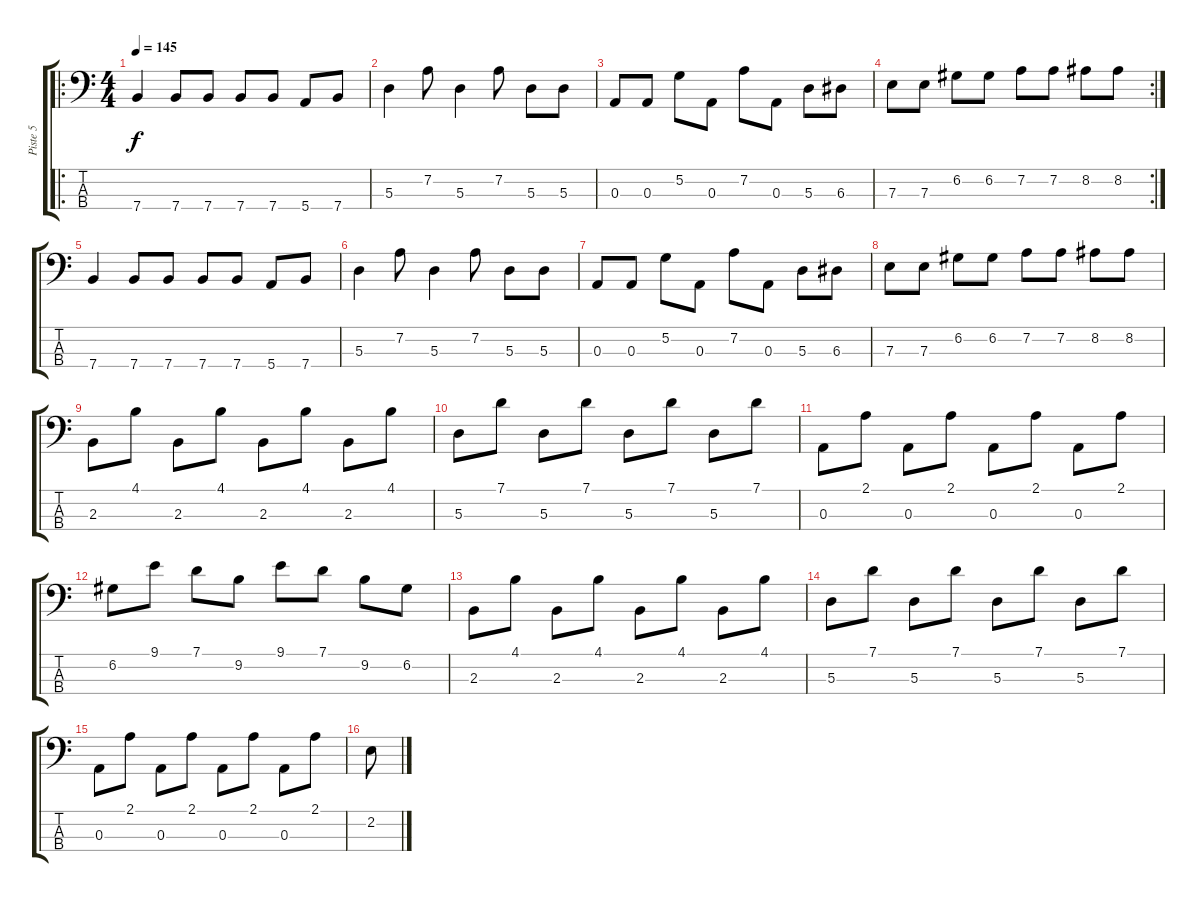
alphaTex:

\track ("Piste 5" "Piste 5") {instrument electricbassfinger}
\staff {score tabs}
\tuning (G2 D2 A1 E1) {hide}
\ro
\ts (4 4)
\tempo 145
\clef f4
\ks c
7.4.4{dy f} 7.4.8 7.4.8 7.4.8 7.4.8 5.4.8 7.4.8 |
5.3.4 7.2.8 5.3.4 7.2.8 5.3.8 5.3.8 |
0.3.8 0.3.8 5.2.8 0.3.8 7.2.8 0.3.8 5.3.8 6.3.8 |
\rc 2
7.3.8 7.3.8 6.2.8 6.2.8 7.2.8 7.2.8 8.2.8 8.2.8 |
7.4.4 7.4.8 7.4.8 7.4.8 7.4.8 5.4.8 7.4.8 |
5.3.4 7.2.8 5.3.4 7.2.8 5.3.8 5.3.8 |
0.3.8 0.3.8 5.2.8 0.3.8 7.2.8 0.3.8 5.3.8 6.3.8 |
7.3.8 7.3.8 6.2.8 6.2.8 7.2.8 7.2.8 8.2.8 8.2.8 |
2.3.8 4.1.8 2.3.8 4.1.8 2.3.8 4.1.8 2.3.8 4.1.8 |
5.3.8 7.1.8 5.3.8 7.1.8 5.3.8 7.1.8 5.3.8 7.1.8 |
0.3.8 2.1.8 0.3.8 2.1.8 0.3.8 2.1.8 0.3.8 2.1.8 |
6.2.8 9.1.8 7.1.8 9.2.8 9.1.8 7.1.8 9.2.8 6.2.8 |
2.3.8 4.1.8 2.3.8 4.1.8 2.3.8 4.1.8 2.3.8 4.1.8 |
5.3.8 7.1.8 5.3.8 7.1.8 5.3.8 7.1.8 5.3.8 7.1.8 |
0.3.8 2.1.8 0.3.8 2.1.8 0.3.8 2.1.8 0.3.8 2.1.8 |
2.2.8
